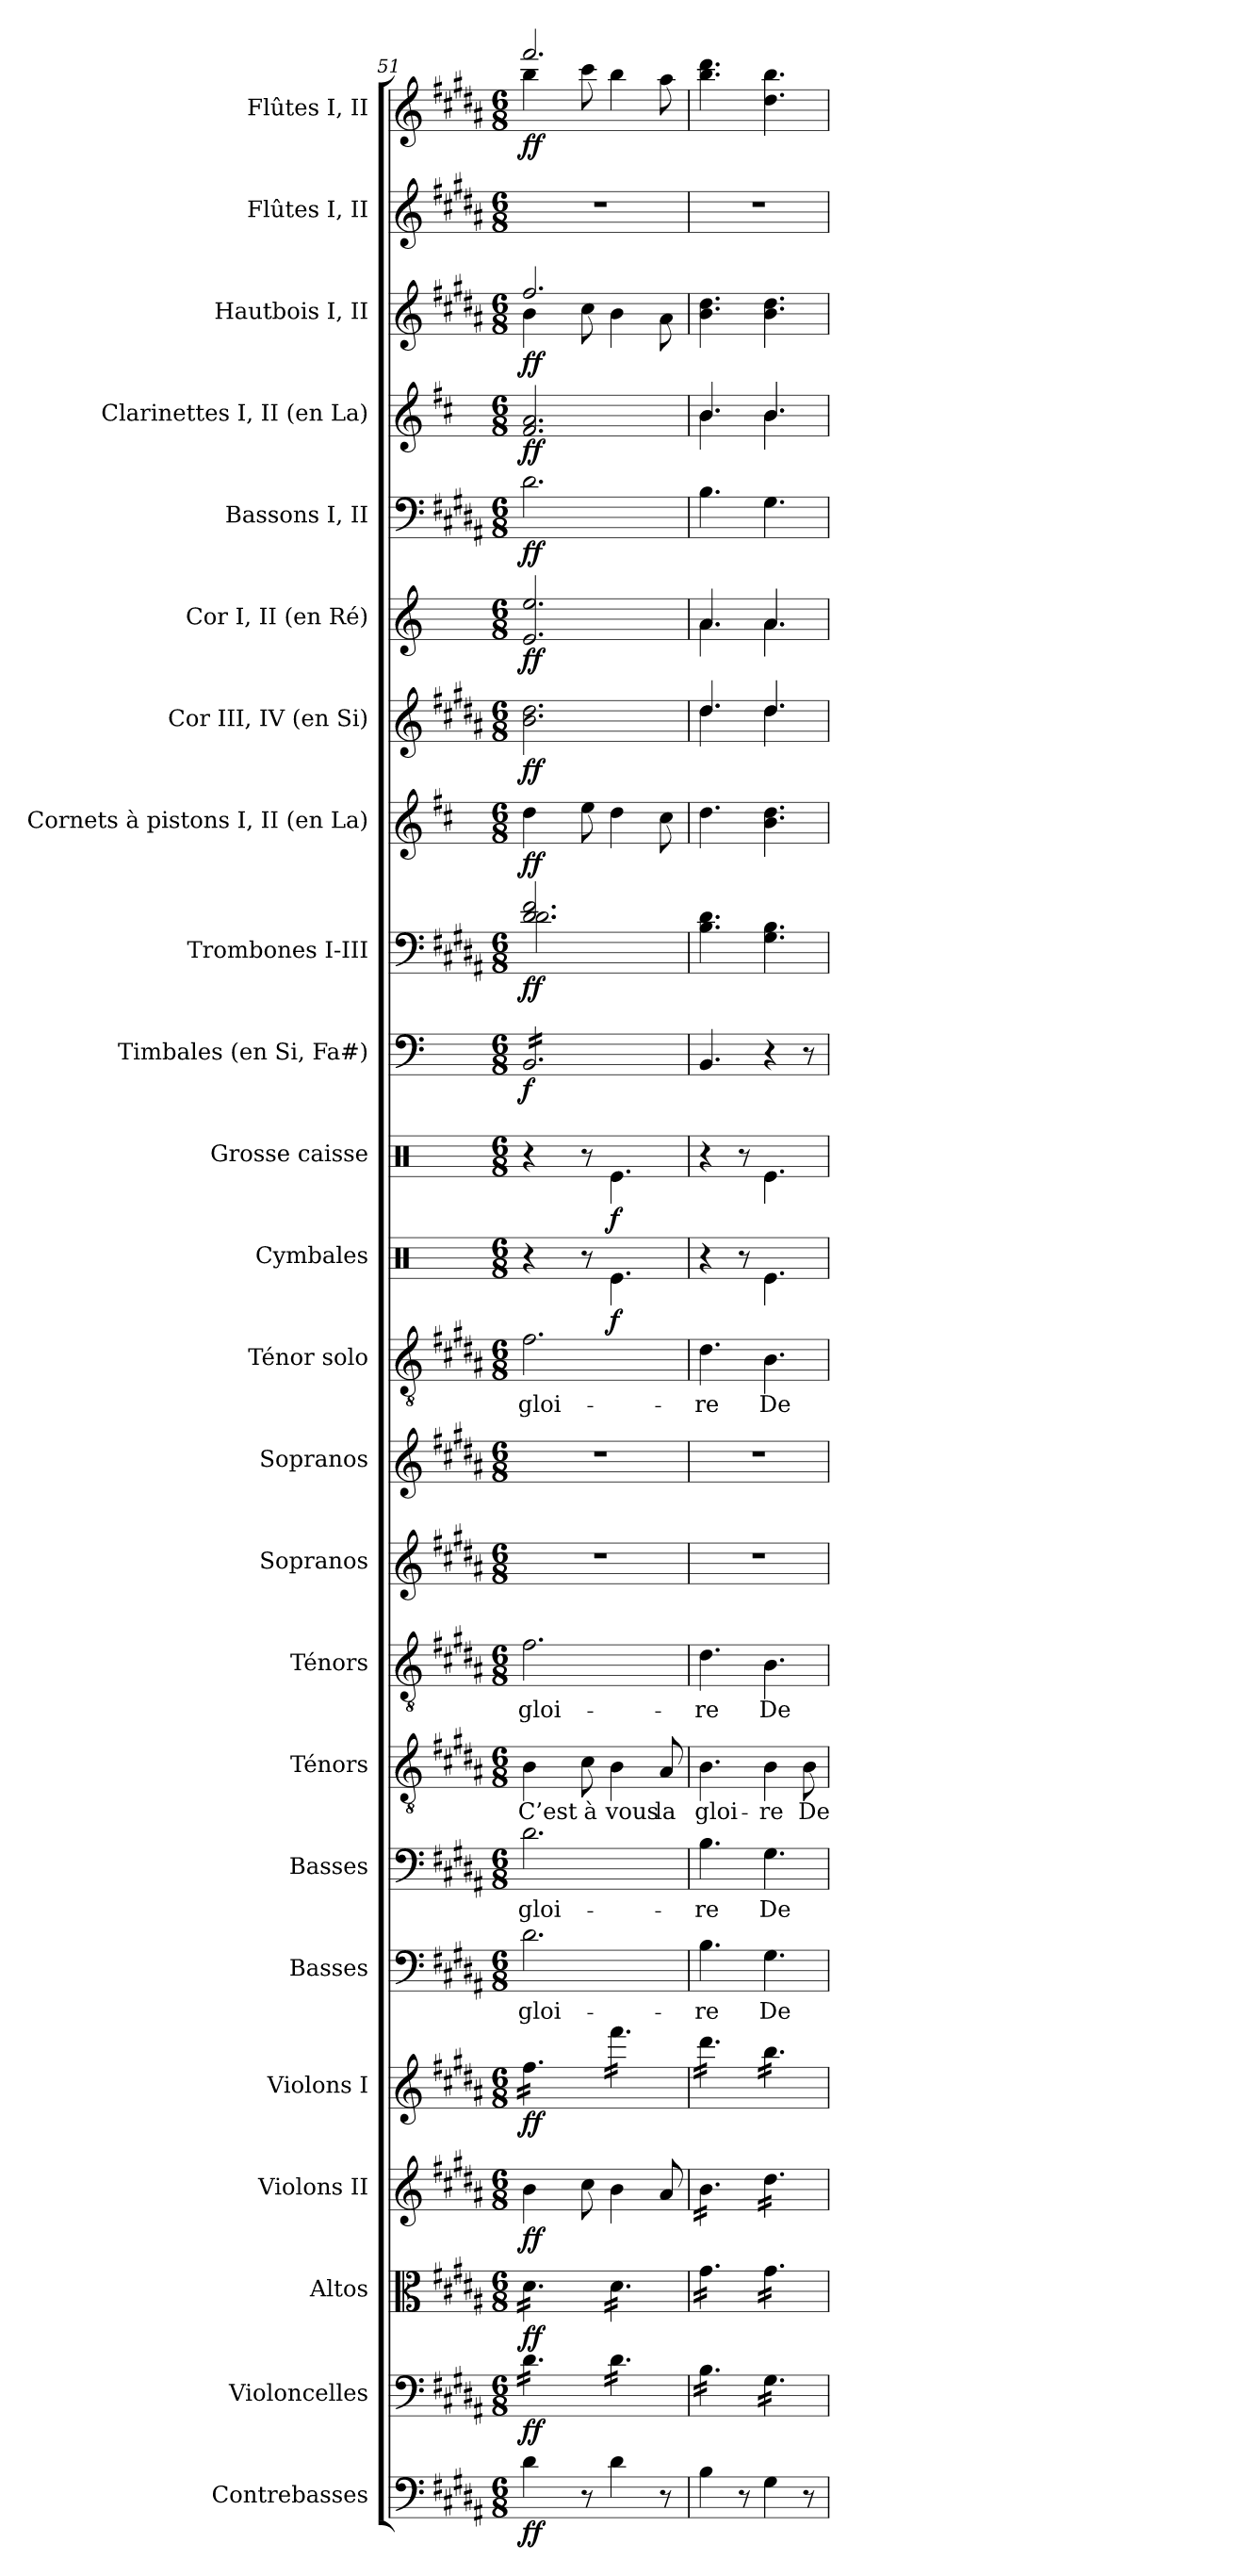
**kern	**dynam	**kern	**dynam	**kern	**dynam	**kern	**dynam	**kern	**dynam	**kern	**text	**kern	**text	**kern	**text	**kern	**text	**kern	**kern	**kern	**text	**kern	**dynam	**kern	**dynam	**kern	**dynam	**kern	**dynam	**kern	**dynam	**kern	**dynam	**kern	**dynam	**kern	**dynam	**kern	**dynam	**kern	**dynam	**kern	**kern	**dynam
*part24	*part24	*part23	*part23	*part22	*part22	*part21	*part21	*part20	*part20	*part19	*part19	*part18	*part18	*part17	*part17	*part16	*part16	*part15	*part14	*part13	*part13	*part12	*part12	*part11	*part11	*part10	*part10	*part9	*part9	*part8	*part8	*part7	*part7	*part6	*part6	*part5	*part5	*part4	*part4	*part3	*part3	*part2	*part1	*part1
*staff24	*staff24	*staff23	*staff23	*staff22	*staff22	*staff21	*staff21	*staff20	*staff20	*staff19	*staff19	*staff18	*staff18	*staff17	*staff17	*staff16	*staff16	*staff15	*staff14	*staff13	*staff13	*staff12	*staff12	*staff11	*staff11	*staff10	*staff10	*staff9	*staff9	*staff8	*staff8	*staff7	*staff7	*staff6	*staff6	*staff5	*staff5	*staff4	*staff4	*staff3	*staff3	*staff2	*staff1	*staff1
*I"Contrebasses	*	*I"Violoncelles	*	*I"Altos	*	*I"Violons II	*	*I"Violons I	*	*I"Basses	*	*I"Basses	*	*I"Ténors	*	*I"Ténors	*	*I"Sopranos	*I"Sopranos	*I"Ténor solo	*	*I"Cymbales	*	*I"Grosse caisse	*	*I"Timbales (en Si, Fa#)	*	*I"Trombones I-III	*	*I"Cornets à pistons I, II (en La)	*	*I"Cor III, IV (en Si)	*	*I"Cor I, II (en Ré)	*	*I"Bassons I, II	*	*I"Clarinettes I, II (en La)	*	*I"Hautbois I, II	*	*I"Flûtes I, II	*I"Flûtes I, II	*
*I'Cb.	*	*I'Vlles	*	*I'Altos	*	*I'Vns II	*	*I'Vns I	*	*I'Basses	*	*I'Basses	*	*I'Tén.	*	*I'Tén.	*	*I'Sopr.	*I'Sopr.	*I'Tén. solo	*	*I'Cym.	*	*I'G. c.	*	*I'Timb.	*	*I'Trb.	*	*I'C.à p. (La)	*	*I'Cor (Si)	*	*I'Cor (Ré)	*	*I'Bns	*	*I'Cl. (La)	*	*I'Hb.	*	*I'Fl.	*I'Fl.	*
*clefF4	*	*clefF4	*	*clefC3	*	*clefG2	*	*clefG2	*	*clefF4	*	*clefF4	*	*clefGv2	*	*clefGv2	*	*clefG2	*clefG2	*clefGv2	*	*clefX	*	*clefX	*	*clefF4	*	*clefF4	*	*clefG2	*	*clefG2	*	*clefG2	*	*clefF4	*	*clefG2	*	*clefG2	*	*clefG2	*clefG2	*
*ITrd7c12	*	*	*	*	*	*	*	*	*	*	*	*	*	*ITrd7c12	*	*ITrd7c12	*	*	*	*ITrd7c12	*	*	*	*	*	*	*	*	*	*ITrd2c3	*	*ITrd8c13	*	*ITrd6c10	*	*	*	*ITrd2c3	*	*	*	*	*	*
*k[f#c#g#d#a#]	*	*k[f#c#g#d#a#]	*	*k[f#c#g#d#a#]	*	*k[f#c#g#d#a#]	*	*k[f#c#g#d#a#]	*	*k[f#c#g#d#a#]	*	*k[f#c#g#d#a#]	*	*k[f#c#g#d#a#]	*	*k[f#c#g#d#a#]	*	*k[f#c#g#d#a#]	*k[f#c#g#d#a#]	*k[f#c#g#d#a#]	*	*k[]	*	*k[]	*	*k[]	*	*k[f#c#g#d#a#]	*	*k[f#c#g#d#a#]	*	*k[f#c#g#d#a#]	*	*k[f#c#]	*	*k[f#c#g#d#a#]	*	*k[f#c#g#d#a#]	*	*k[f#c#g#d#a#]	*	*k[f#c#g#d#a#]	*k[f#c#g#d#a#]	*
*B:	*	*B:	*	*B:	*	*B:	*	*B:	*	*B:	*	*B:	*	*B:	*	*B:	*	*B:	*B:	*B:	*	*C:	*	*C:	*	*C:	*	*B:	*	*B:	*	*B:	*	*D:	*	*B:	*	*B:	*	*B:	*	*B:	*B:	*
*M6/8	*	*M6/8	*	*M6/8	*	*M6/8	*	*M6/8	*	*M6/8	*	*M6/8	*	*M6/8	*	*M6/8	*	*M6/8	*M6/8	*M6/8	*	*M6/8	*	*M6/8	*	*M6/8	*	*M6/8	*	*M6/8	*	*M6/8	*	*M6/8	*	*M6/8	*	*M6/8	*	*M6/8	*	*M6/8	*M6/8	*
=51	=51	=51	=51	=51	=51	=51	=51	=51	=51	=51	=51	=51	=51	=51	=51	=51	=51	=51	=51	=51	=51	=51	=51	=51	=51	=51	=51	=51	=51	=51	=51	=51	=51	=51	=51	=51	=51	=51	=51	=51	=51	=51	=51	=51
!	!	!	!	!	!	!	!	!	!	!	!LO:LY:b:color=#000000	!	!	!	!	!	!	!	!	!	!	!	!	!	!	!	!	!	!	!	!	!	!	!	!	!	!	!	!	!	!	!	!	!
!	!	!	!	!	!	!	!	!	!	!	!	!	!LO:LY:b:color=#000000	!	!	!	!	!	!	!	!	!	!	!	!	!	!	!	!	!	!	!	!	!	!	!	!	!	!	!	!	!	!	!
!	!	!	!	!	!	!	!	!	!	!	!	!	!	!	!LO:LY:b:color=#000000	!	!	!	!	!	!	!	!	!	!	!	!	!	!	!	!	!	!	!	!	!	!	!	!	!	!	!	!	!
!	!	!	!	!	!	!	!	!	!	!	!	!	!	!	!	!	!LO:LY:b:color=#000000	!LO:N:vis=1	!LO:N:vis=1	!	!	!	!	!	!	!	!	!	!	!	!	!	!	!	!	!	!	!	!	!	!	!	!	!
!	!	!	!	!	!	!	!	!	!	!	!	!	!	!	!	!	!	!	!	!	!LO:LY:b:color=#000000	!	!	!	!	!	!	!	!	!	!	!	!	!	!	!	!	!	!	!	!	!LO:N:vis=1	!	!
*	*	*	*	*	*	*	*	*	*	*	*	*	*	*	*	*	*	*	*	*	*	*	*	*	*	*	*	*^	*	*	*	*	*	*	*	*	*	*	*	*^	*	*	*^	*
*	*	*tremolo	*	*	*	*	*	*	*	*	*	*	*	*	*	*	*	*	*	*	*	*	*	*	*	*	*	*	*	*	*	*	*	*	*	*	*	*	*	*	*	*	*	*	*	*	*
*	*	*	*	*tremolo	*	*	*	*	*	*	*	*	*	*	*	*	*	*	*	*	*	*	*	*	*	*	*	*	*	*	*	*	*	*	*	*	*	*	*	*	*	*	*	*	*	*	*
*	*	*	*	*	*	*	*	*tremolo	*	*	*	*	*	*	*	*	*	*	*	*	*	*	*	*	*	*	*	*	*	*	*	*	*	*	*	*	*	*	*	*	*	*	*	*	*	*	*
*	*	*	*	*	*	*	*	*	*	*	*	*	*	*	*	*	*	*	*	*	*	*	*	*	*	*tremolo	*	*	*	*	*	*	*	*	*	*	*	*	*	*	*	*	*	*	*	*	*
4D#i\	ff	16d#i\LL	ff	16d#i\LL	ff	4bi\	ff	16ff#i\LL	ff	2.d#i\	gloi-	2.d#i\	gloi-	4BBi\	C’est	2.F#i\	gloi-	2.r	2.r	2.F#i\	gloi-	4r	.	4r	.	16BBi/LL	f	2.d#i/ 2.f#i	2.d#i\	ff	4bi\	ff	2.Bi\ 2.d#i	ff	2.F#i/ 2.f#i	ff	2.d#i\	ff	2.d#i/ 2.f#i	ff	2.ff#i/	4bi\	ff	2.r	2.fff#i/	4bbi\	ff
.	.	16d#i\	.	16d#i\	.	.	.	16ff#i\	.	.	.	.	.	.	.	.	.	.	.	.	.	.	.	.	.	16BBi/	.	.	.	.	.	.	.	.	.	.	.	.	.	.	.	.	.	.	.	.	.
.	.	16d#i\	.	16d#i\	.	.	.	16ff#i\	.	.	.	.	.	.	.	.	.	.	.	.	.	.	.	.	.	16BBi/	.	.	.	.	.	.	.	.	.	.	.	.	.	.	.	.	.	.	.	.	.
.	.	16d#i\	.	16d#i\	.	.	.	16ff#i\	.	.	.	.	.	.	.	.	.	.	.	.	.	.	.	.	.	16BBi/	.	.	.	.	.	.	.	.	.	.	.	.	.	.	.	.	.	.	.	.	.
!	!	!	!	!	!	!	!	!	!	!	!	!	!	!	!LO:LY:b:color=#000000	!	!	!	!	!	!	!	!	!	!	!	!	!	!	!	!	!	!	!	!	!	!	!	!	!	!	!	!	!	!	!	!
8r	.	16d#i\	.	16d#i\	.	8cc#i\	.	16ff#i\	.	.	.	.	.	8C#i\	à	.	.	.	.	.	.	8r	.	8r	.	16BBi/	.	.	.	.	8cc#i\	.	.	.	.	.	.	.	.	.	.	8cc#i\	.	.	.	8ccc#i\	.
.	.	16d#i\JJ	.	16d#i\JJ	.	.	.	16ff#i\JJ	.	.	.	.	.	.	.	.	.	.	.	.	.	.	.	.	.	16BBi/	.	.	.	.	.	.	.	.	.	.	.	.	.	.	.	.	.	.	.	.	.
!	!	!	!	!	!	!	!	!	!	!	!	!	!	!	!LO:LY:b:color=#000000	!	!	!	!	!	!	!	!	!	!	!	!	!	!	!	!	!	!	!	!	!	!	!	!	!	!	!	!	!	!	!	!
4D#i\	.	16d#i\LL	.	16d#i\LL	.	4bi\	.	16fff#i\LL	.	.	.	.	.	4BBi\	vous	.	.	.	.	.	.	4.Rei\	f	4.Rei\	f	16BBi/	.	.	.	.	4bi\	.	.	.	.	.	.	.	.	.	.	4bi\	.	.	.	4bbi\	.
.	.	16d#i\	.	16d#i\	.	.	.	16fff#i\	.	.	.	.	.	.	.	.	.	.	.	.	.	.	.	.	.	16BBi/	.	.	.	.	.	.	.	.	.	.	.	.	.	.	.	.	.	.	.	.	.
.	.	16d#i\	.	16d#i\	.	.	.	16fff#i\	.	.	.	.	.	.	.	.	.	.	.	.	.	.	.	.	.	16BBi/	.	.	.	.	.	.	.	.	.	.	.	.	.	.	.	.	.	.	.	.	.
.	.	16d#i\	.	16d#i\	.	.	.	16fff#i\	.	.	.	.	.	.	.	.	.	.	.	.	.	.	.	.	.	16BBi/	.	.	.	.	.	.	.	.	.	.	.	.	.	.	.	.	.	.	.	.	.
!	!	!	!	!	!	!	!	!	!	!	!	!	!	!	!LO:LY:b:color=#000000	!	!	!	!	!	!	!	!	!	!	!	!	!	!	!	!	!	!	!	!	!	!	!	!	!	!	!	!	!	!	!	!
8r	.	16d#i\	.	16d#i\	.	8a#i/	.	16fff#i\	.	.	.	.	.	8AA#i/	la	.	.	.	.	.	.	.	.	.	.	16BBi/	.	.	.	.	8a#i\	.	.	.	.	.	.	.	.	.	.	8a#i\	.	.	.	8aa#i\	.
.	.	16d#i\JJ	.	16d#i\JJ	.	.	.	16fff#i\JJ	.	.	.	.	.	.	.	.	.	.	.	.	.	.	.	.	.	16BBi/JJ	.	.	.	.	.	.	.	.	.	.	.	.	.	.	.	.	.	.	.	.	.
*	*	*	*	*	*	*	*	*	*	*	*	*	*	*	*	*	*	*	*	*	*	*	*	*	*	*Xtremolo	*	*	*	*	*	*	*	*	*	*	*	*	*	*	*	*	*	*	*	*	*
*	*	*	*	*	*	*	*	*	*	*	*	*	*	*	*	*	*	*	*	*	*	*	*	*	*	*	*	*v	*v	*	*	*	*	*	*	*	*	*	*	*	*v	*v	*	*	*v	*v	*
=52	=52	=52	=52	=52	=52	=52	=52	=52	=52	=52	=52	=52	=52	=52	=52	=52	=52	=52	=52	=52	=52	=52	=52	=52	=52	=52	=52	=52	=52	=52	=52	=52	=52	=52	=52	=52	=52	=52	=52	=52	=52	=52	=52	=52
*	*	*	*	*	*	*	*	*	*	*	*	*	*	*	*	*	*	*	*	*	*	*	*	*	*	*	*	*	*	*	*	*	*	*	*	*	*	*	*	*^	*	*	*^	*
!	!	!	!	!	!	!	!	!	!	!	!LO:LY:b:color=#000000	!	!	!	!	!	!	!	!	!	!	!	!	!	!	!	!	!	!	!	!	!	!	!	!	!	!	!	!	!	!	!	!	!	!	!
*	*	*	*	*	*	*	*	*	*	*	*	*	*	*	*	*	*	*	*	*	*	*	*	*	*	*	*	*	*	*	*	*	*	*	*	*	*	*	*	*v	*v	*	*	*v	*v	*
*	*	*	*	*	*	*	*	*	*	*	*	*	*	*	*	*	*	*	*	*	*	*	*	*	*	*	*	*	*	*	*	*	*	*	*	*	*	*	*	*^	*	*	*^	*
!	!	!	!	!	!	!	!	!	!	!	!	!	!LO:LY:b:color=#000000	!	!	!	!	!	!	!	!	!	!	!	!	!	!	!	!	!	!	!	!	!	!	!	!	!	!	!	!	!	!	!	!	!
*	*	*	*	*	*	*	*	*	*	*	*	*	*	*	*	*	*	*	*	*	*	*	*	*	*	*	*	*	*	*	*	*	*	*	*	*	*	*	*	*v	*v	*	*	*v	*v	*
*	*	*	*	*	*	*	*	*	*	*	*	*	*	*	*	*	*	*	*	*	*	*	*	*	*	*	*	*	*	*	*	*	*	*	*	*	*	*	*	*^	*	*	*^	*
!	!	!	!	!	!	!	!	!	!	!	!	!	!	!	!LO:LY:b:color=#000000	!	!	!	!	!	!	!	!	!	!	!	!	!	!	!	!	!	!	!	!	!	!	!	!	!	!	!	!	!	!	!
*	*	*	*	*	*	*	*	*	*	*	*	*	*	*	*	*	*	*	*	*	*	*	*	*	*	*	*	*	*	*	*	*	*	*	*	*	*	*	*	*v	*v	*	*	*v	*v	*
*	*	*	*	*	*	*	*	*	*	*	*	*	*	*	*	*	*	*	*	*	*	*	*	*	*	*	*	*	*	*	*	*	*	*	*	*	*	*	*	*^	*	*	*^	*
!	!	!	!	!	!	!	!	!	!	!	!	!	!	!	!	!	!LO:LY:b:color=#000000	!LO:N:vis=1	!LO:N:vis=1	!	!	!	!	!	!	!	!	!	!	!	!	!	!	!	!	!	!	!	!	!	!	!	!	!	!	!
*	*	*	*	*	*	*	*	*	*	*	*	*	*	*	*	*	*	*	*	*	*	*	*	*	*	*	*	*	*	*	*	*	*	*	*	*	*	*	*	*v	*v	*	*	*v	*v	*
*	*	*	*	*	*	*	*	*	*	*	*	*	*	*	*	*	*	*	*	*	*	*	*	*	*	*	*	*	*	*	*	*	*	*	*	*	*	*	*	*^	*	*	*^	*
!	!	!	!	!	!	!	!	!	!	!	!	!	!	!	!	!	!	!	!	!	!LO:LY:b:color=#000000	!	!	!	!	!	!	!	!	!	!	!	!	!	!	!	!	!	!	!	!	!	!LO:N:vis=1	!	!	!
*	*	*	*	*	*	*	*	*	*	*	*	*	*	*	*	*	*	*	*	*	*	*	*	*	*	*	*	*	*	*	*	*^	*	*^	*	*	*	*^	*	*v	*v	*	*	*v	*v	*
*	*	*	*	*	*	*tremolo	*	*	*	*	*	*	*	*	*	*	*	*	*	*	*	*	*	*	*	*	*	*	*	*	*	*	*	*	*	*	*	*	*	*	*	*	*	*	*	*	*
4BBi\	.	16Bi\LL	.	16g#i\LL	.	16bi\LL	.	16ddd#i\LL	.	4.Bi\	-re	4.Bi\	-re	4.BBi\	gloi-	4.D#i\	-re	2.r	2.r	4.D#i\	-re	4r	.	4r	.	4.BBi/	.	4.Bi\ 4.d#i	.	4.bi\	.	4.d#i/	4.d#i\	.	4.Bi/	4.Bi\	.	4.Bi\	.	4.g#i/	4.g#i\	.	4.bi\ 4.dd#i	.	2.r	4.bbi\ 4.ddd#i	.
.	.	16Bi\	.	16g#i\	.	16bi\	.	16ddd#i\	.	.	.	.	.	.	.	.	.	.	.	.	.	.	.	.	.	.	.	.	.	.	.	.	.	.	.	.	.	.	.	.	.	.	.	.	.	.	.
.	.	16Bi\	.	16g#i\	.	16bi\	.	16ddd#i\	.	.	.	.	.	.	.	.	.	.	.	.	.	.	.	.	.	.	.	.	.	.	.	.	.	.	.	.	.	.	.	.	.	.	.	.	.	.	.
.	.	16Bi\	.	16g#i\	.	16bi\	.	16ddd#i\	.	.	.	.	.	.	.	.	.	.	.	.	.	.	.	.	.	.	.	.	.	.	.	.	.	.	.	.	.	.	.	.	.	.	.	.	.	.	.
8r	.	16Bi\	.	16g#i\	.	16bi\	.	16ddd#i\	.	.	.	.	.	.	.	.	.	.	.	.	.	8r	.	8r	.	.	.	.	.	.	.	.	.	.	.	.	.	.	.	.	.	.	.	.	.	.	.
.	.	16Bi\JJ	.	16g#i\JJ	.	16bi\JJ	.	16ddd#i\JJ	.	.	.	.	.	.	.	.	.	.	.	.	.	.	.	.	.	.	.	.	.	.	.	.	.	.	.	.	.	.	.	.	.	.	.	.	.	.	.
!	!	!	!	!	!	!	!	!	!	!	!LO:LY:b:color=#000000	!	!	!	!	!	!	!	!	!	!	!	!	!	!	!	!	!	!	!	!	!	!	!	!	!	!	!	!	!	!	!	!	!	!	!	!
!	!	!	!	!	!	!	!	!	!	!	!	!	!LO:LY:b:color=#000000	!	!	!	!	!	!	!	!	!	!	!	!	!	!	!	!	!	!	!	!	!	!	!	!	!	!	!	!	!	!	!	!	!	!
!	!	!	!	!	!	!	!	!	!	!	!	!	!	!	!LO:LY:b:color=#000000	!	!	!	!	!	!	!	!	!	!	!	!	!	!	!	!	!	!	!	!	!	!	!	!	!	!	!	!	!	!	!	!
!	!	!	!	!	!	!	!	!	!	!	!	!	!	!	!	!	!LO:LY:b:color=#000000	!	!	!	!	!	!	!	!	!	!	!	!	!	!	!	!	!	!	!	!	!	!	!	!	!	!	!	!	!	!
!	!	!	!	!	!	!	!	!	!	!	!	!	!	!	!	!	!	!	!	!	!LO:LY:b:color=#000000	!	!	!	!	!	!	!	!	!	!	!	!	!	!	!	!	!	!	!	!	!	!	!	!	!	!
4GG#i\	.	16G#i\LL	.	16g#i\LL	.	16dd#i\LL	.	16bbi\LL	.	4.G#i\	De	4.G#i\	De	4BBi\	-re	4.BBi\	De	.	.	4.BBi\	De	4.Rei\	.	4.Rei\	.	4r	.	4.G#i\ 4.Bi	.	4.g#i\ 4.bi	.	4.d#i/	4.d#i\	.	4.Bi/	4.Bi\	.	4.G#i\	.	4.g#i/	4.g#i\	.	4.bi\ 4.dd#i	.	.	4.dd#i\ 4.bbi	.
.	.	16G#i\	.	16g#i\	.	16dd#i\	.	16bbi\	.	.	.	.	.	.	.	.	.	.	.	.	.	.	.	.	.	.	.	.	.	.	.	.	.	.	.	.	.	.	.	.	.	.	.	.	.	.	.
.	.	16G#i\	.	16g#i\	.	16dd#i\	.	16bbi\	.	.	.	.	.	.	.	.	.	.	.	.	.	.	.	.	.	.	.	.	.	.	.	.	.	.	.	.	.	.	.	.	.	.	.	.	.	.	.
.	.	16G#i\	.	16g#i\	.	16dd#i\	.	16bbi\	.	.	.	.	.	.	.	.	.	.	.	.	.	.	.	.	.	.	.	.	.	.	.	.	.	.	.	.	.	.	.	.	.	.	.	.	.	.	.
!	!	!	!	!	!	!	!	!	!	!	!	!	!	!	!LO:LY:b:color=#000000	!	!	!	!	!	!	!	!	!	!	!	!	!	!	!	!	!	!	!	!	!	!	!	!	!	!	!	!	!	!	!	!
8r	.	16G#i\	.	16g#i\	.	16dd#i\	.	16bbi\	.	.	.	.	.	8BBi\	De	.	.	.	.	.	.	.	.	.	.	8r	.	.	.	.	.	.	.	.	.	.	.	.	.	.	.	.	.	.	.	.	.
.	.	16G#i\JJ	.	16g#i\JJ	.	16dd#i\JJ	.	16bbi\JJ	.	.	.	.	.	.	.	.	.	.	.	.	.	.	.	.	.	.	.	.	.	.	.	.	.	.	.	.	.	.	.	.	.	.	.	.	.	.	.
*	*	*	*	*	*	*	*	*Xtremolo	*	*	*	*	*	*	*	*	*	*	*	*	*	*	*	*	*	*	*	*	*	*	*	*	*	*	*	*	*	*	*	*	*	*	*	*	*	*	*
*	*	*	*	*	*	*Xtremolo	*	*	*	*	*	*	*	*	*	*	*	*	*	*	*	*	*	*	*	*	*	*	*	*	*	*	*	*	*	*	*	*	*	*	*	*	*	*	*	*	*
*	*	*	*	*Xtremolo	*	*	*	*	*	*	*	*	*	*	*	*	*	*	*	*	*	*	*	*	*	*	*	*	*	*	*	*	*	*	*	*	*	*	*	*	*	*	*	*	*	*	*
*	*	*Xtremolo	*	*	*	*	*	*	*	*	*	*	*	*	*	*	*	*	*	*	*	*	*	*	*	*	*	*	*	*	*	*	*	*	*	*	*	*	*	*	*	*	*	*	*	*	*
*	*	*	*	*	*	*	*	*	*	*	*	*	*	*	*	*	*	*	*	*	*	*	*	*	*	*	*	*	*	*	*	*v	*v	*	*	*	*	*	*	*v	*v	*	*	*	*	*	*
*	*	*	*	*	*	*	*	*	*	*	*	*	*	*	*	*	*	*	*	*	*	*	*	*	*	*	*	*	*	*	*	*	*	*v	*v	*	*	*	*	*	*	*	*	*	*
=	=	=	=	=	=	=	=	=	=	=	=	=	=	=	=	=	=	=	=	=	=	=	=	=	=	=	=	=	=	=	=	=	=	=	=	=	=	=	=	=	=	=	=	=
*-	*-	*-	*-	*-	*-	*-	*-	*-	*-	*-	*-	*-	*-	*-	*-	*-	*-	*-	*-	*-	*-	*-	*-	*-	*-	*-	*-	*-	*-	*-	*-	*-	*-	*-	*-	*-	*-	*-	*-	*-	*-	*-	*-	*-
